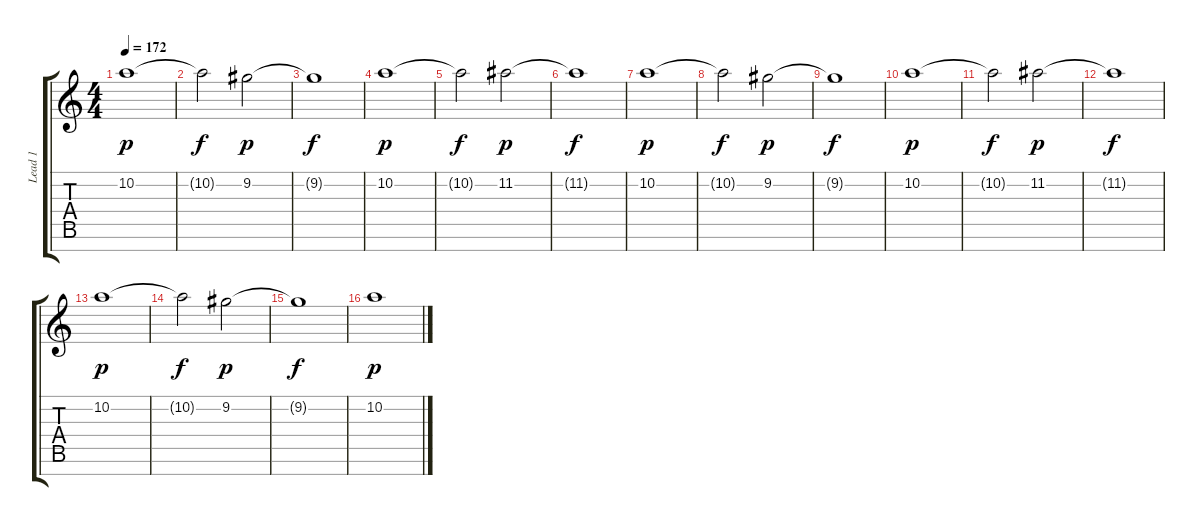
\track ("Lead 1" "Lead 1") {instrument distortionguitar}
\staff {score tabs}
\tuning (E4 B3 G3 D3 A2 E2 B1) {hide}
\ts (4 4)
\tempo 172
\clef g2
\ks c
10.2.1{dy p} |
10.2{t}.2{dy f} 9.2.2{dy p} |
9.2{t}.1{dy f} |
10.2.1{dy p} |
10.2{t}.2{dy f} 11.2.2{dy p} |
11.2{t}.1{dy f} |
10.2.1{dy p} |
10.2{t}.2{dy f} 9.2.2{dy p} |
9.2{t}.1{dy f} |
10.2.1{dy p} |
10.2{t}.2{dy f} 11.2.2{dy p} |
11.2{t}.1{dy f} |
10.2.1{dy p} |
10.2{t}.2{dy f} 9.2.2{dy p} |
9.2{t}.1{dy f} |
10.2.1{dy p}
